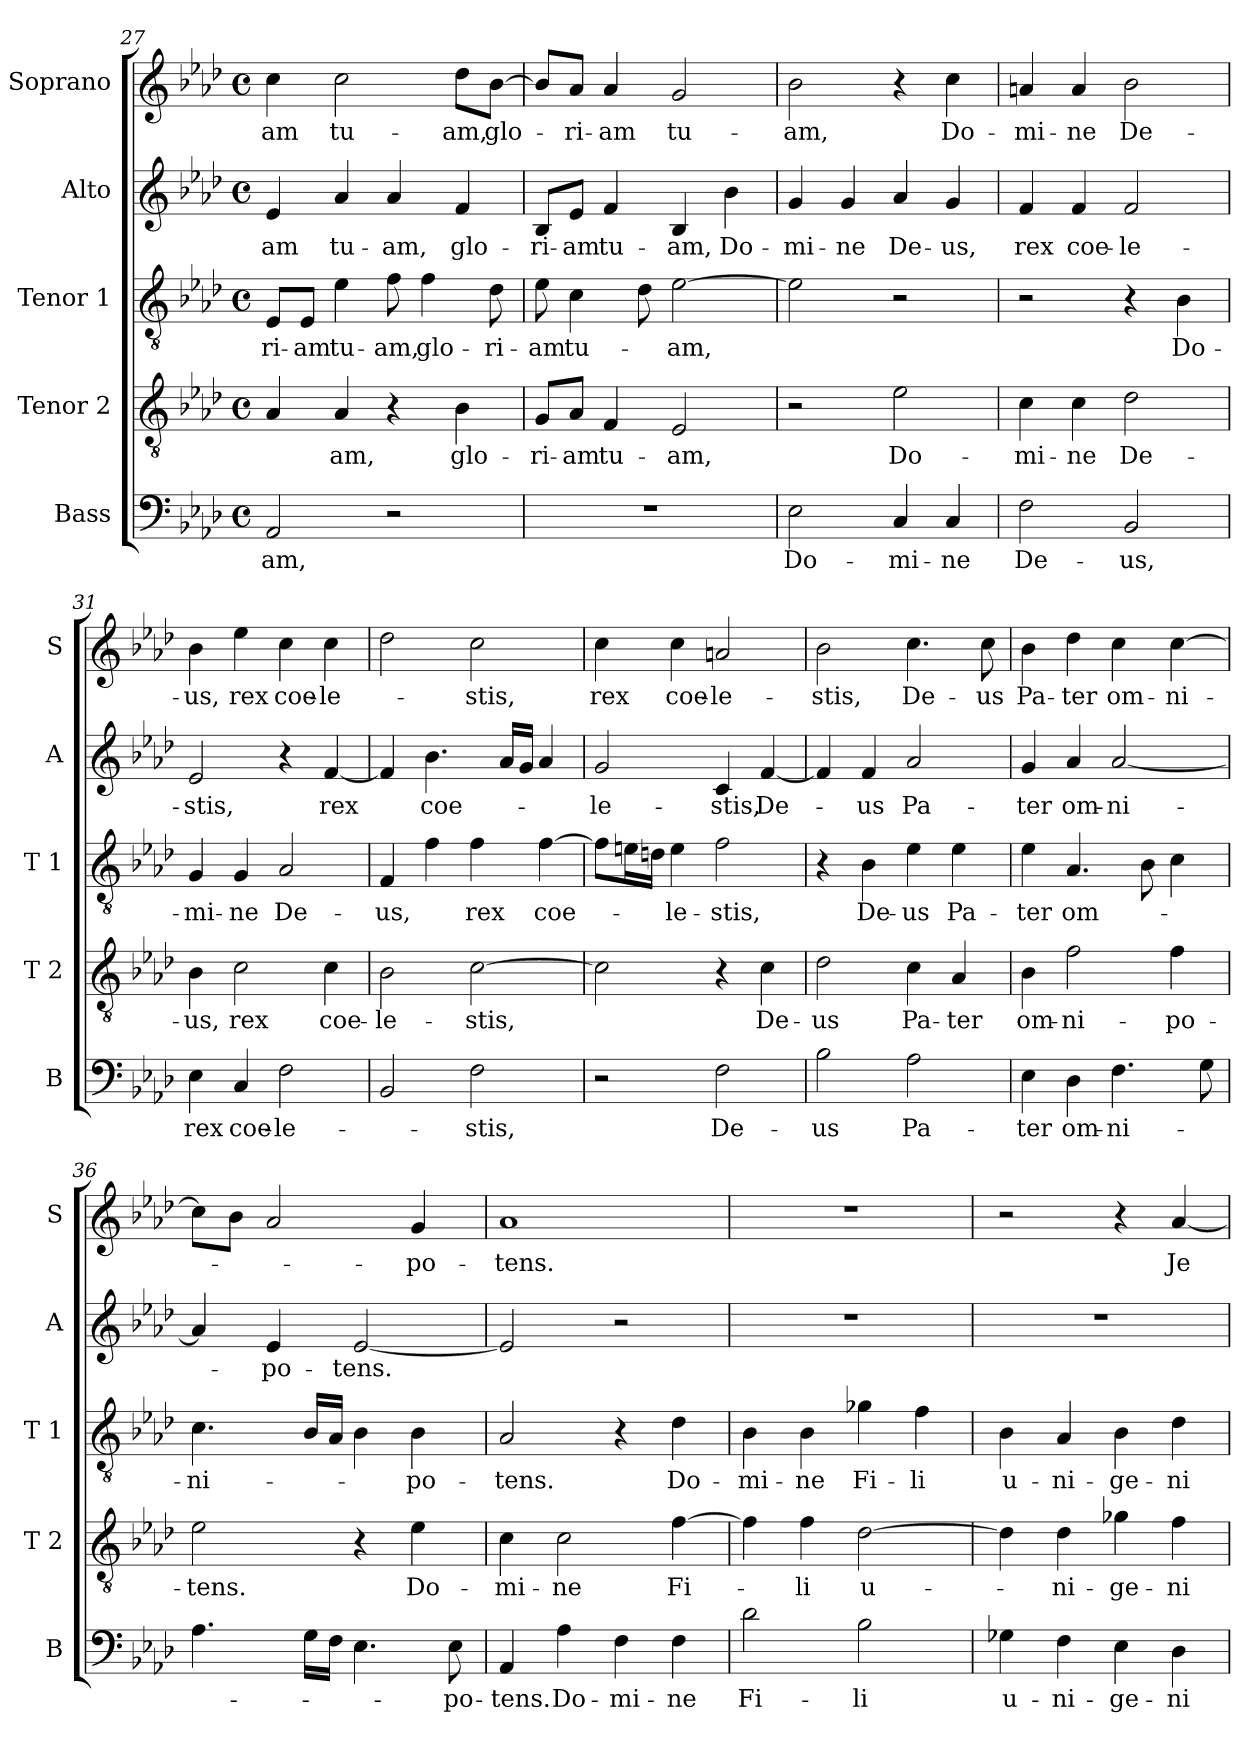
**kern	**text	**kern	**text	**kern	**text	**kern	**text	**kern	**text
*part5	*part5	*part4	*part4	*part3	*part3	*part2	*part2	*part1	*part1
*staff5	*staff5	*staff4	*staff4	*staff3	*staff3	*staff2	*staff2	*staff1	*staff1
*I"Bass	*	*I"Tenor 2	*	*I"Tenor 1	*	*I"Alto	*	*I"Soprano	*
*I'B	*	*I'T 2	*	*I'T 1	*	*I'A	*	*I'S	*
*clefF4	*	*clefGv2	*	*clefGv2	*	*clefG2	*	*clefG2	*
*k[b-e-a-d-]	*	*k[b-e-a-d-]	*	*k[b-e-a-d-]	*	*k[b-e-a-d-]	*	*k[b-e-a-d-]	*
*A-:	*	*A-:	*	*A-:	*	*A-:	*	*A-:	*
*M4/4	*	*M4/4	*	*M4/4	*	*M4/4	*	*M4/4	*
*met(c)	*	*met(c)	*	*met(c)	*	*met(c)	*	*met(c)	*
=27	=27	=27	=27	=27	=27	=27	=27	=27	=27
2AA-/	-am,	4A-/	.	8E-/L	-ri-	4e-/	-am	4cc\	-am
.	.	.	.	8E-/J	-am	.	.	.	.
.	.	4A-/	-am,	4e-\	tu-	4a-/	tu-	2cc\	tu-
2r	.	4r	.	8f\	-am,	4a-/	-am,	.	.
.	.	.	.	4f\	glo-	.	.	.	.
.	.	4B-\	glo-	.	.	4f/	glo-	8dd-\L	-am,
.	.	.	.	8d-\	-ri-	.	.	[8b-\J	glo-
=28	=28	=28	=28	=28	=28	=28	=28	=28	=28
1r	.	8G/L	-ri-	8e-\	-am	8B-/L	-ri-	8b-/L]	.
.	.	8A-/J	-am	4c\	tu-	8e-/J	-am	8a-/J	-ri-
.	.	4F/	tu-	.	.	4f/	tu-	4a-/	-am
.	.	.	.	8d-\	.	.	.	.	.
.	.	2E-/	-am,	[2e-\	-am,	4B-/	-am,	2g/	tu-
.	.	.	.	.	.	4b-\	Do-	.	.
!!LO:LB:g=z
=29	=29	=29	=29	=29	=29	=29	=29	=29	=29
2E-\	Do-	2r	.	2e-\]	.	4g/	-mi-	2b-\	-am,
.	.	.	.	.	.	4g/	-ne	.	.
4C/	-mi-	2e-\	Do-	2r	.	4a-/	De-	4r	.
4C/	-ne	.	.	.	.	4g/	-us,	4cc\	Do-
=30	=30	=30	=30	=30	=30	=30	=30	=30	=30
2F\	De-	4c\	-mi-	2r	.	4f/	rex	4an/	-mi-
.	.	4c\	-ne	.	.	4f/	coe-	4a/	-ne
2BB-/	-us,	2d-\	De-	4r	.	2f/	-le-	2b-\	De-
.	.	.	.	4B-\	Do-	.	.	.	.
=31	=31	=31	=31	=31	=31	=31	=31	=31	=31
4E-\	rex	4B-\	-us,	4G/	-mi-	2e-/	-stis,	4b-\	-us,
4C/	coe-	2c\	rex	4G/	-ne	.	.	4ee-\	rex
2F\	-le-	.	.	2A-/	De-	4r	.	4cc\	coe-
.	.	4c\	coe-	.	.	[4f/	rex	4cc\	-le-
=32	=32	=32	=32	=32	=32	=32	=32	=32	=32
2BB-/	.	2B-\	-le-	4F/	-us,	4f/]	.	2dd-\	.
.	.	.	.	4f\	.	4.b-\	coe-	.	.
2F\	-stis,	[2c\	-stis,	4f\	rex	.	.	2cc\	-stis,
.	.	.	.	.	.	16a-/LL	.	.	.
.	.	.	.	.	.	16g/JJ	.	.	.
.	.	.	.	[4f\	coe-	4a-/	.	.	.
=33	=33	=33	=33	=33	=33	=33	=33	=33	=33
2r	.	2c\]	.	8f\L]	.	2g/	-le-	4cc\	rex
.	.	.	.	16en\L	.	.	.	.	.
.	.	.	.	16dn\JJ	.	.	.	.	.
.	.	.	.	4e\	-le-	.	.	4cc\	coe-
2F\	De-	4r	.	2f\	-stis,	4c/	-stis,	2an/	-le-
.	.	4c\	De-	.	.	[4f/	De-	.	.
=34	=34	=34	=34	=34	=34	=34	=34	=34	=34
2B-\	-us	2d-\	-us	4r	.	4f/]	.	2b-\	-stis,
.	.	.	.	4B-\	De-	4f/	-us	.	.
2A-\	Pa-	4c\	Pa-	4e-\	-us	2a-/	Pa-	4.cc\	De-
.	.	4A-/	-ter	4e-\	Pa-	.	.	.	.
.	.	.	.	.	.	.	.	8cc\	-us
!!LO:PB:g=z
=35	=35	=35	=35	=35	=35	=35	=35	=35	=35
4E-\	-ter	4B-\	om-	4e-\	-ter	4g/	-ter	4b-\	Pa-
4D-\	om-	2f\	-ni-	4.A-/	om-	4a-/	om-	4dd-\	-ter
4.F\	-ni-	.	.	.	.	[2a-/	-ni-	4cc\	om-
.	.	.	.	8B-\	.	.	.	.	.
.	.	4f\	-po-	4c\	.	.	.	[4cc\	-ni-
8G\	.	.	.	.	.	.	.	.	.
=36	=36	=36	=36	=36	=36	=36	=36	=36	=36
4.A-\	.	2e-\	-tens.	4.c\	-ni-	4a-/]	.	8cc\L]	.
.	.	.	.	.	.	.	.	8b-\J	.
.	.	.	.	.	.	4e-/	-po-	2a-/	.
16G\LL	.	.	.	16B-/LL	.	.	.	.	.
16F\JJ	.	.	.	16A-/JJ	.	.	.	.	.
4.E-\	.	4r	.	4B-\	.	[2e-/	-tens.	.	.
.	.	4e-\	Do-	4B-\	-po-	.	.	4g/	-po-
8E-\	-po-	.	.	.	.	.	.	.	.
=37	=37	=37	=37	=37	=37	=37	=37	=37	=37
4AA-/	-tens.	4c\	-mi-	2A-/	-tens.	2e-/]	.	1a-	-tens.
4A-\	Do-	2c\	-ne	.	.	.	.	.	.
4F\	-mi-	.	.	4r	.	2r	.	.	.
4F\	-ne	[4f\	Fi-	4d-\	Do-	.	.	.	.
=38	=38	=38	=38	=38	=38	=38	=38	=38	=38
2d-\	Fi-	4f\]	.	4B-\	-mi-	1r	.	1r	.
.	.	4f\	-li	4B-\	-ne	.	.	.	.
2B-\	-li	[2d-\	u-	4g-X\	Fi-	.	.	.	.
.	.	.	.	4f\	-li	.	.	.	.
=39	=39	=39	=39	=39	=39	=39	=39	=39	=39
4G-X\	u-	4d-\]	.	4B-\	u-	1r	.	2r	.
4F\	-ni-	4d-\	-ni-	4A-/	-ni-	.	.	.	.
4E-\	-ge-	4g-X\	-ge-	4B-\	-ge-	.	.	4r	.
4D-\	-ni-	4f\	-ni-	4d-\	-ni-	.	.	[4a-/	Je-
=	=	=	=	=	=	=	=	=	=
*-	*-	*-	*-	*-	*-	*-	*-	*-	*-
